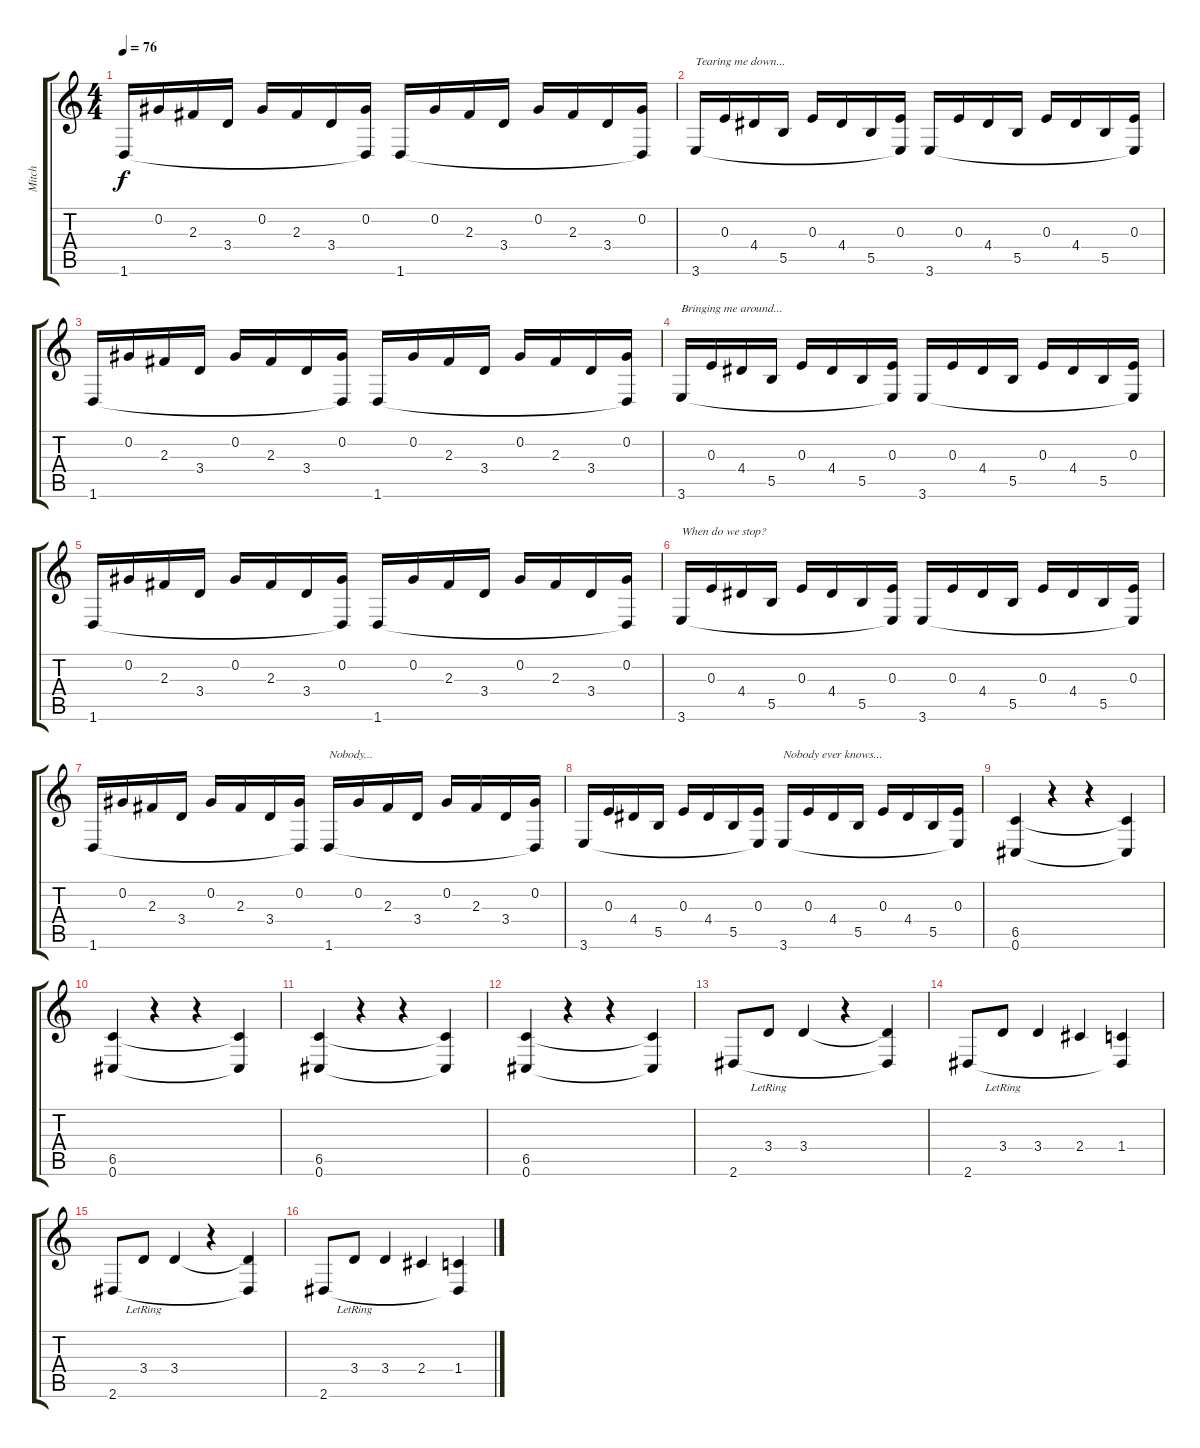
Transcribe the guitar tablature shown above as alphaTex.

\track ("Mitch" "Mitch") {instrument distortionguitar}
\staff {score tabs}
\tuning (Db4 Ab3 E3 B2 Gb2 Db2) {hide}
\ts (4 4)
\tempo 76
\clef g2
\ks c
1.6.16{dy f} 0.2.16 2.3.16 3.4.16 0.2.16 2.3.16 3.4.16 (0.2 1.6{t}).16 1.6.16 0.2.16 2.3.16 3.4.16 0.2.16 2.3.16 3.4.16 (0.2 1.6{t}).16 |
3.6.16{txt "Tearing me down..."} 0.3.16 4.4.16 5.5.16 0.3.16 4.4.16 5.5.16 (0.3 3.6{t}).16 3.6.16 0.3.16 4.4.16 5.5.16 0.3.16 4.4.16 5.5.16 (0.3 3.6{t}).16 |
1.6.16 0.2.16 2.3.16 3.4.16 0.2.16 2.3.16 3.4.16 (0.2 1.6{t}).16 1.6.16 0.2.16 2.3.16 3.4.16 0.2.16 2.3.16 3.4.16 (0.2 1.6{t}).16 |
3.6.16{txt "Bringing me around..."} 0.3.16 4.4.16 5.5.16 0.3.16 4.4.16 5.5.16 (0.3 3.6{t}).16 3.6.16 0.3.16 4.4.16 5.5.16 0.3.16 4.4.16 5.5.16 (0.3 3.6{t}).16 |
1.6.16 0.2.16 2.3.16 3.4.16 0.2.16 2.3.16 3.4.16 (0.2 1.6{t}).16 1.6.16 0.2.16 2.3.16 3.4.16 0.2.16 2.3.16 3.4.16 (0.2 1.6{t}).16 |
3.6.16{txt "When do we stop?"} 0.3.16 4.4.16 5.5.16 0.3.16 4.4.16 5.5.16 (0.3 3.6{t}).16 3.6.16 0.3.16 4.4.16 5.5.16 0.3.16 4.4.16 5.5.16 (0.3 3.6{t}).16 |
1.6.16 0.2.16 2.3.16 3.4.16 0.2.16 2.3.16 3.4.16 (0.2 1.6{t}).16 1.6.16{txt "Nobody..."} 0.2.16 2.3.16 3.4.16 0.2.16 2.3.16 3.4.16 (0.2 1.6{t}).16 |
3.6.16 0.3.16 4.4.16 5.5.16 0.3.16 4.4.16 5.5.16 (0.3 3.6{t}).16 3.6.16{txt "Nobody ever knows..."} 0.3.16 4.4.16 5.5.16 0.3.16 4.4.16 5.5.16 (0.3 3.6{t}).16 |
(6.5 0.6).4 r.4 r.4 (6.5{t} 0.6{t}).4 |
(6.5 0.6).4 r.4 r.4 (6.5{t} 0.6{t}).4 |
(6.5 0.6).4 r.4 r.4 (6.5{t} 0.6{t}).4 |
(6.5 0.6).4 r.4 r.4 (6.5{t} 0.6{t}).4 |
2.6.8 3.4{lr}.8 3.4.4 r.4 (3.4{t} 2.6{t}).4 |
2.6.8 3.4{lr}.8 3.4.4 2.4.4 (1.4 2.6{t}).4 |
2.6.8 3.4{lr}.8 3.4.4 r.4 (3.4{t} 2.6{t}).4 |
2.6.8 3.4{lr}.8 3.4.4 2.4.4 (1.4 2.6{t}).4
